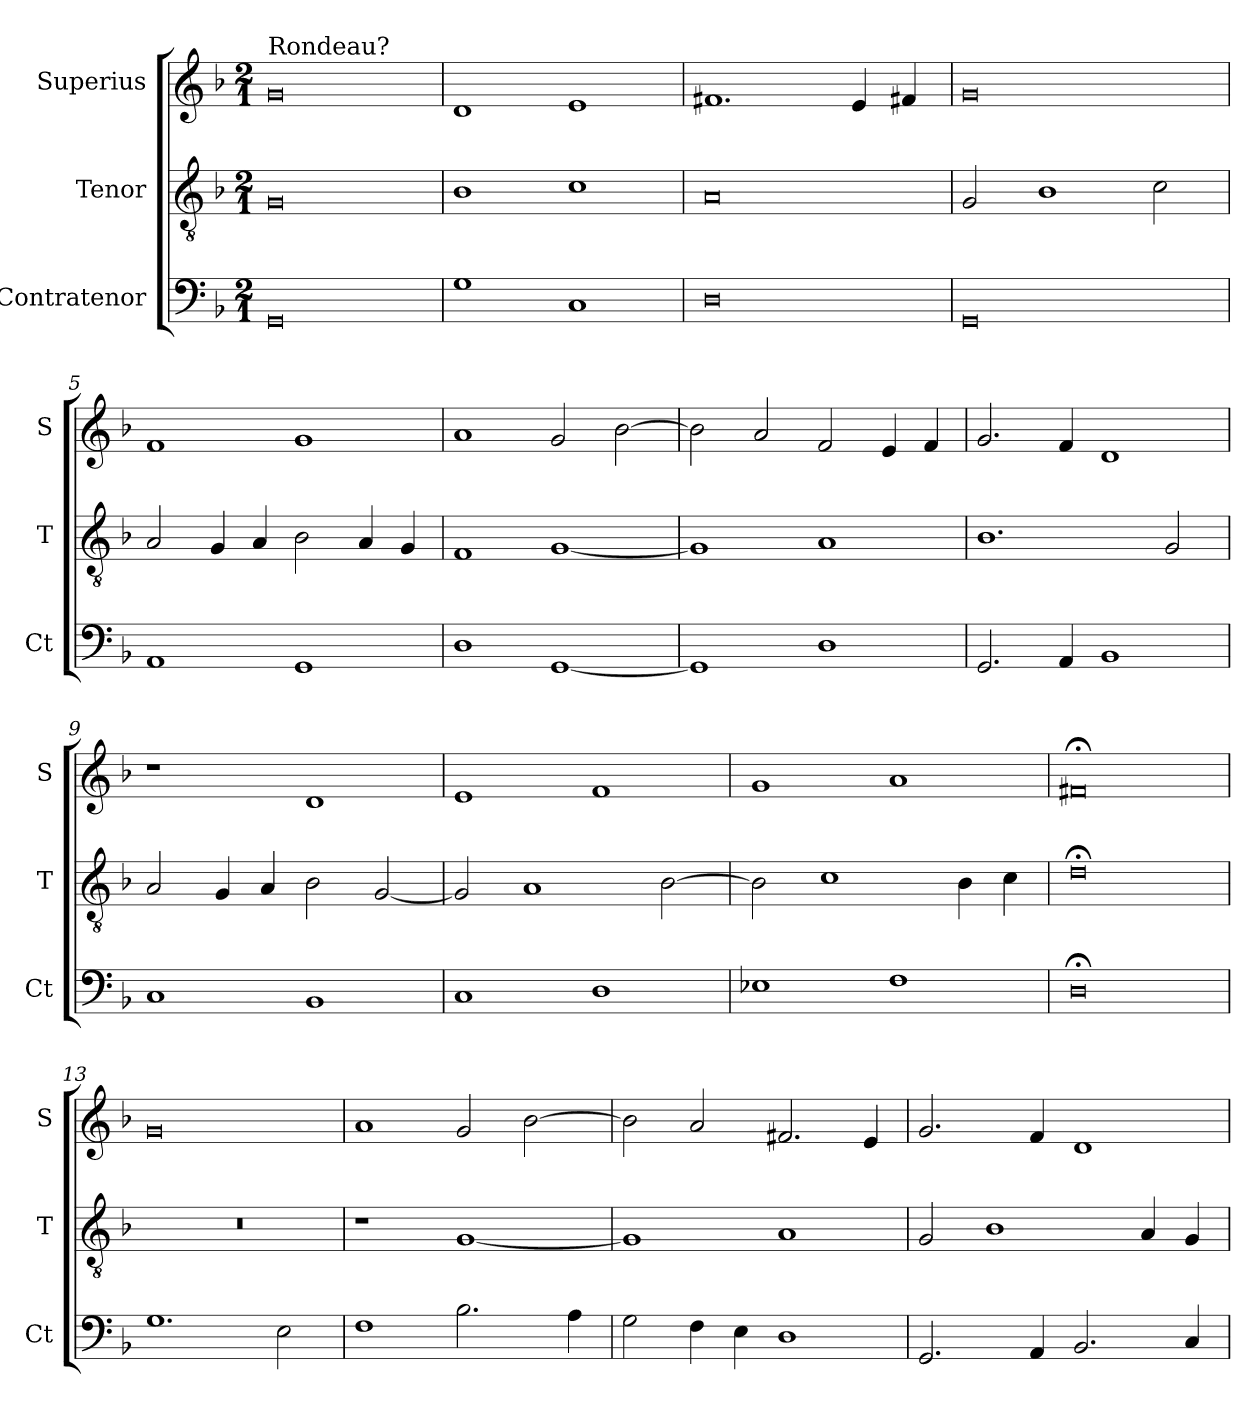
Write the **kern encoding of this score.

**kern	**kern	**kern
*part3	*part2	*part1
*staff3	*staff2	*staff1
*I"Contratenor	*I"Tenor	*I"Superius
*I'Ct	*I'T	*I'S
*clefF4	*clefGv2	*clefG2
*k[b-]	*k[b-]	*k[b-]
*M2/1	*M2/1	*M2/1
=1	=1	=1
!	!	!LO:TX:a:t=Rondeau?
0GG	0G	0g
=2	=2	=2
1G	1B-	1d
1C	1c	1e
=3	=3	=3
0D	0A	1.f#X
.	.	4e/
.	.	4f#X/
=4	=4	=4
0GG	2G/	0g
.	1B-	.
.	2c\	.
=5	=5	=5
1AA	2A/	1f
.	4G/	.
.	4A/	.
1GG	2B-\	1g
.	4A/	.
.	4G/	.
=6	=6	=6
1D	1F	1a
[1GG	[1G	2g/
.	.	[2b-\
=7	=7	=7
1GG]	1G]	2b-\]
.	.	2a/
1D	1A	2f/
.	.	4e/
.	.	4f/
=8	=8	=8
2.GG/	1.B-	2.g/
4AA/	.	4f/
1BB-	.	1d
.	2G/	.
=9	=9	=9
1C	2A/	1r
.	4G/	.
.	4A/	.
1BB-	2B-\	1d
.	[2G/	.
=10	=10	=10
1C	2G/]	1e
.	1A	.
1D	.	1f
.	[2B-\	.
=11	=11	=11
1E-X	2B-\]	1g
.	1c	.
1F	.	1a
.	4B-\	.
.	4c\	.
=12	=12	=12
0D;<	0d;<	0f#X;<
=13	=13	=13
1.G	0r	0g
2E\	.	.
=14	=14	=14
1F	1r	1a
2.B-\	[1G	2g/
.	.	[2b-\
4A\	.	.
=15	=15	=15
2G\	1G]	2b-\]
4F\	.	2a/
4E\	.	.
1D	1A	2.f#X/
.	.	4e/
=16	=16	=16
2.GG/	2G/	2.g/
.	1B-	.
4AA/	.	4f/
2.BB-/	.	1d
.	4A/	.
4C/	4G/	.
=	=	=
*-	*-	*-
